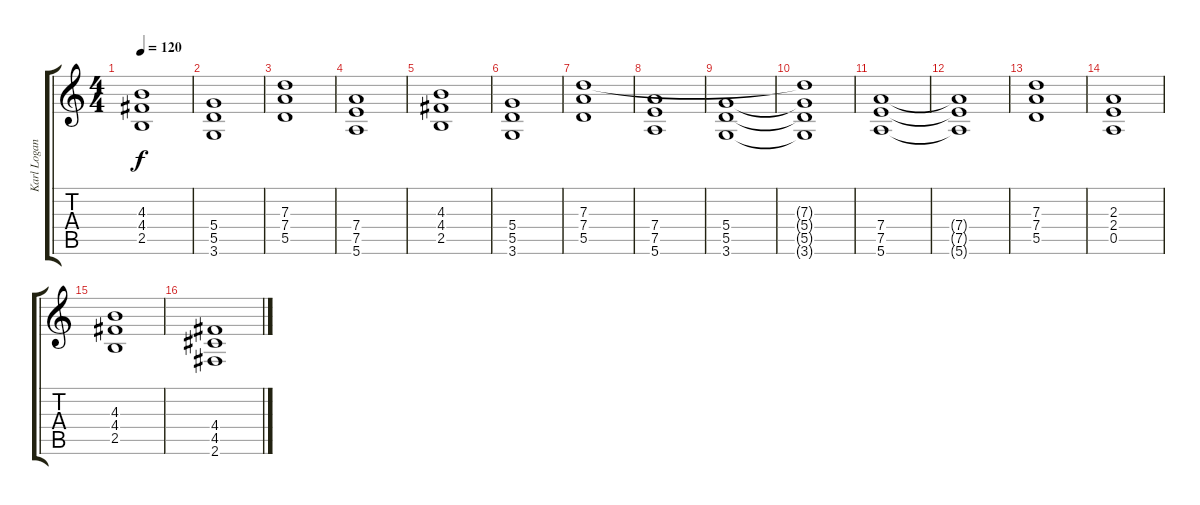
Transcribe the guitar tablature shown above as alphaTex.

\track ("Karl Logan" "Karl Logan") {instrument distortionguitar}
\staff {score tabs}
\tuning (E4 B3 G3 D3 A2 E2) {hide}
\ts (4 4)
\tempo 120
\clef g2
\ks c
(4.3 4.4 2.5).1{dy f} |
(5.4 5.5 3.6).1 |
(7.3 7.4 5.5).1 |
(7.4 7.5 5.6).1 |
(4.3 4.4 2.5).1 |
(5.4 5.5 3.6).1 |
(7.3 7.4 5.5).1 |
(7.4 7.5 5.6).1 |
(5.4 5.5 3.6).1 |
(7.3{t} 5.4{t} 5.5{t} 3.6{t}).1 |
(7.4 7.5 5.6).1 |
(7.4{t} 7.5{t} 5.6{t}).1 |
(7.3 7.4 5.5).1 |
(2.3 2.4 0.5).1 |
(4.3 4.4 2.5).1 |
(4.4 4.5 2.6).1
